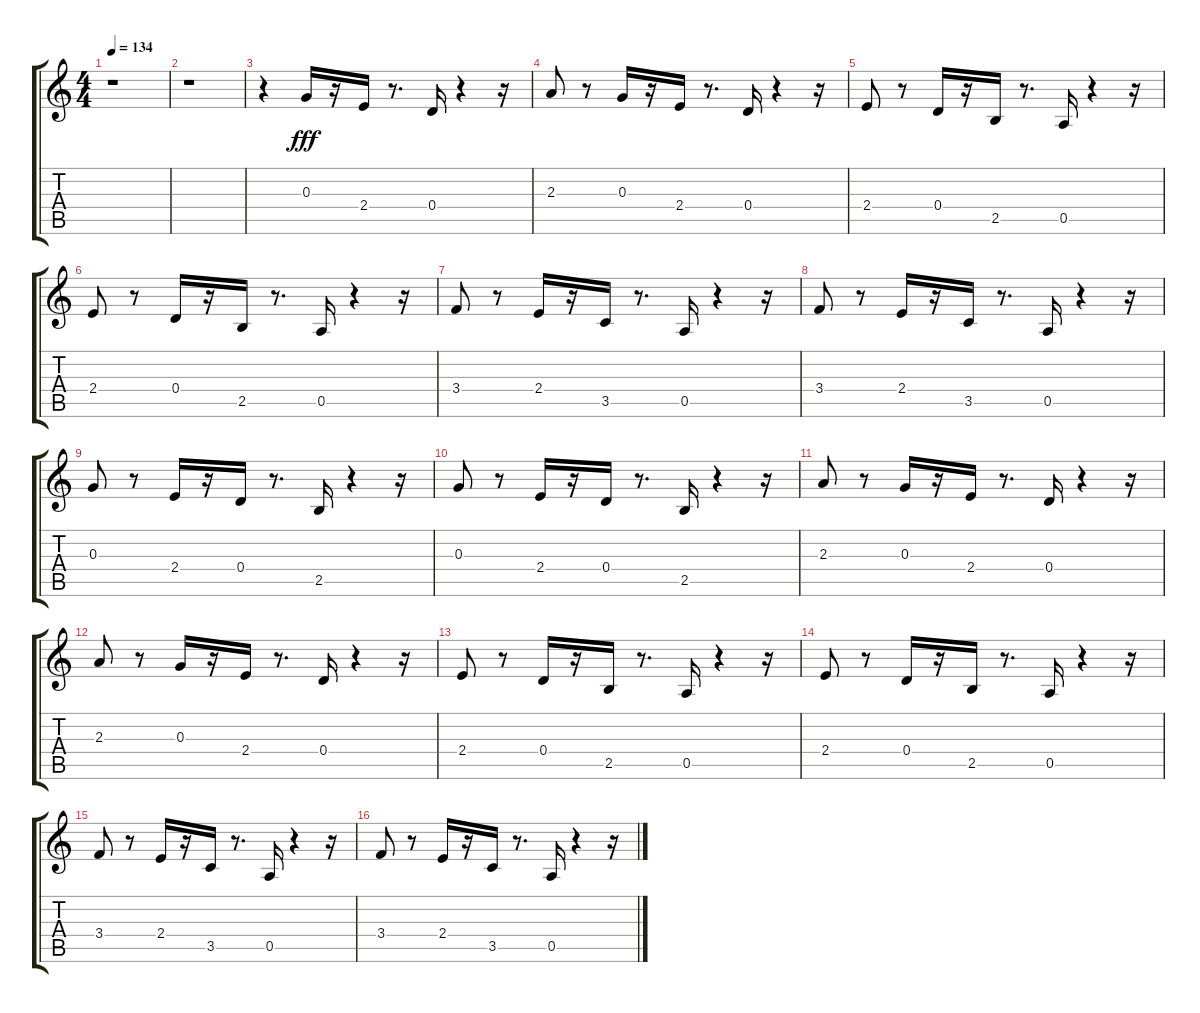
\track "" {instrument electricguitarmuted}
\staff {score tabs}
\tuning (E4 B3 G3 D3 A2 E2) {hide}
\ts (4 4)
\tempo 134
\clef g2
\ks c
r.1{dy fff} |
r.1 |
r.4 0.3.16 r.16 2.4.16 r.8{d} 0.4.16 r.4 r.16 |
2.3.8 r.8 0.3.16 r.16 2.4.16 r.8{d} 0.4.16 r.4 r.16 |
2.4.8 r.8 0.4.16 r.16 2.5.16 r.8{d} 0.5.16 r.4 r.16 |
2.4.8 r.8 0.4.16 r.16 2.5.16 r.8{d} 0.5.16 r.4 r.16 |
3.4.8 r.8 2.4.16 r.16 3.5.16 r.8{d} 0.5.16 r.4 r.16 |
3.4.8 r.8 2.4.16 r.16 3.5.16 r.8{d} 0.5.16 r.4 r.16 |
0.3.8 r.8 2.4.16 r.16 0.4.16 r.8{d} 2.5.16 r.4 r.16 |
0.3.8 r.8 2.4.16 r.16 0.4.16 r.8{d} 2.5.16 r.4 r.16 |
2.3.8 r.8 0.3.16 r.16 2.4.16 r.8{d} 0.4.16 r.4 r.16 |
2.3.8 r.8 0.3.16 r.16 2.4.16 r.8{d} 0.4.16 r.4 r.16 |
2.4.8 r.8 0.4.16 r.16 2.5.16 r.8{d} 0.5.16 r.4 r.16 |
2.4.8 r.8 0.4.16 r.16 2.5.16 r.8{d} 0.5.16 r.4 r.16 |
3.4.8 r.8 2.4.16 r.16 3.5.16 r.8{d} 0.5.16 r.4 r.16 |
3.4.8 r.8 2.4.16 r.16 3.5.16 r.8{d} 0.5.16 r.4 r.16
